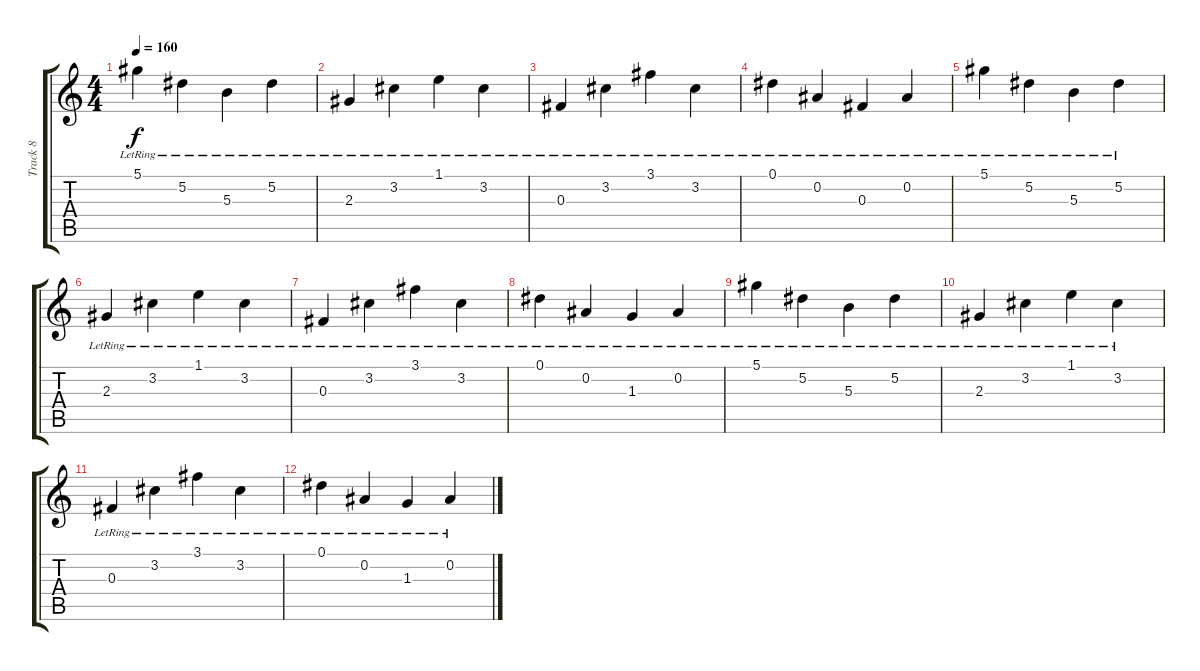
\track ("Track 8" "Track 8") {instrument acousticguitarsteel}
\staff {score tabs}
\tuning (Eb4 Bb3 Gb3 Db3 Ab2 Eb2) {hide}
\ts (4 4)
\tempo 160
\clef g2
\ks c
5.1{lr}.4{dy f} 5.2{lr}.4 5.3{lr}.4 5.2{lr}.4 |
2.3{lr}.4 3.2{lr}.4 1.1{lr}.4 3.2{lr}.4 |
0.3{lr}.4 3.2{lr}.4 3.1{lr}.4 3.2{lr}.4 |
0.1{lr}.4 0.2{lr}.4 0.3{lr}.4 0.2{lr}.4 |
5.1{lr}.4 5.2{lr}.4 5.3{lr}.4 5.2{lr}.4 |
2.3{lr}.4 3.2{lr}.4 1.1{lr}.4 3.2{lr}.4 |
0.3{lr}.4 3.2{lr}.4 3.1{lr}.4 3.2{lr}.4 |
0.1{lr}.4 0.2{lr}.4 1.3{lr}.4 0.2{lr}.4 |
5.1{lr}.4 5.2{lr}.4 5.3{lr}.4 5.2{lr}.4 |
2.3{lr}.4 3.2{lr}.4 1.1{lr}.4 3.2{lr}.4 |
0.3{lr}.4 3.2{lr}.4 3.1{lr}.4 3.2{lr}.4 |
0.1{lr}.4 0.2{lr}.4 1.3{lr}.4 0.2{lr}.4
